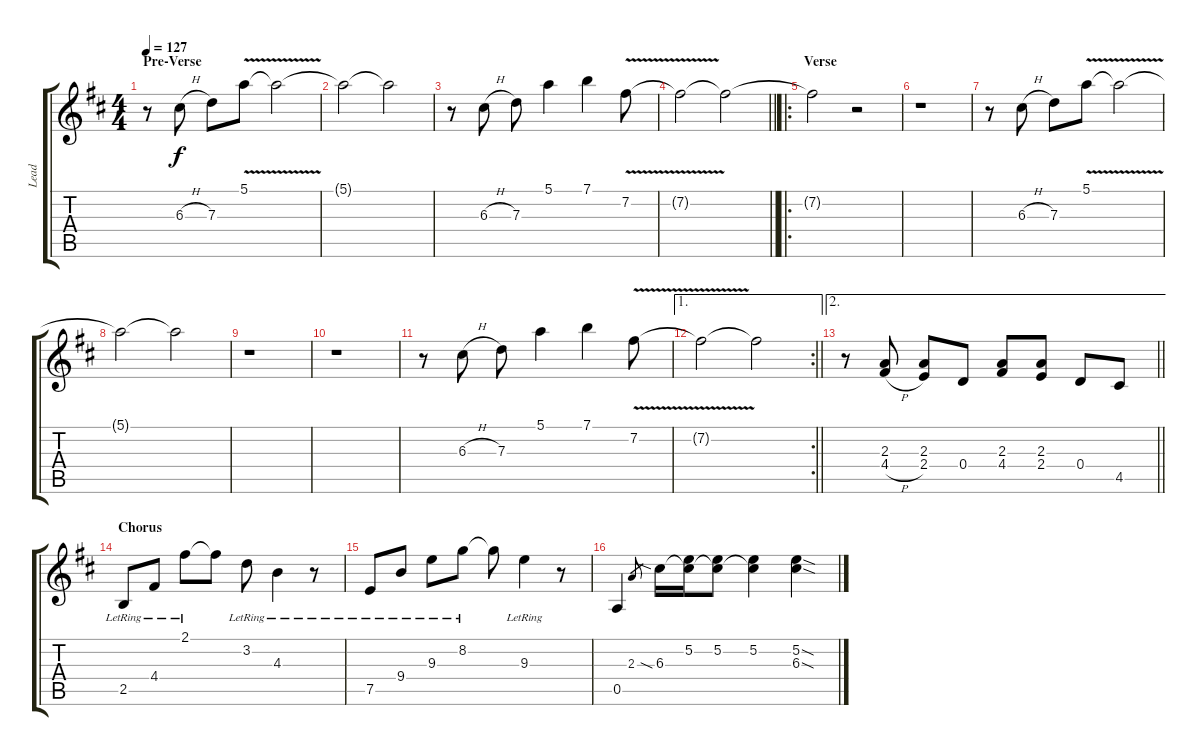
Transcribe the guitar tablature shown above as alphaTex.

\track ("Lead" "Lead") {instrument distortionguitar}
\staff {score tabs}
\tuning (E4 B3 G3 D3 A2 E2) {hide}
\ts (4 4)
\section ("" "Pre-Verse")
\tempo 127
\clef g2
\ks d
r.8{dy f} 6.3{h}.8 7.3.8 5.1{v}.8 5.1{t}.2 |
5.1{t}.2 5.1{t}.2 |
r.8 6.3{h}.8 7.3.8 5.1.4 7.1.4 7.2{v}.8 |
\barLineRight lightlight
7.2{t}.2 7.2{t}.2 |
\ro
\section ("" "Verse")
7.2{t}.2 r.2 |
r.1 |
r.8 6.3{h}.8 7.3.8 5.1{v}.8 5.1{t}.2 |
5.1{t}.2 5.1{t}.2 |
r.1 |
r.1 |
r.8 6.3{h}.8 7.3.8 5.1.4 7.1.4 7.2{v}.8 |
\ae 1
\rc 2
\barLineRight lightlight
7.2{t}.2 7.2{t}.2 |
\ae 2
\barLineRight lightlight
r.8 (2.3 4.4{h}).8 (2.3 2.4).8 0.4.8 (2.3 4.4).8 (2.3 2.4).8 0.4.8 4.5.8 |
\section ("" "Chorus")
2.5{lr}.8 4.4{lr}.8 2.1{lr}.8 2.1{t}.8 3.2{lr}.8 4.3{lr}.4 r.8 |
7.5{lr}.8 9.4{lr}.8 9.3{lr}.8 8.2{lr}.8 8.2{t}.8 9.3{lr}.4 r.8 |
0.5.4 2.3.8{gr} 6.3{sia}.16 (5.2 6.3{t}).16 (5.2 6.3{t}).8 (5.2 6.3{t}).4 (5.2{sod} 6.3{sod}).4
